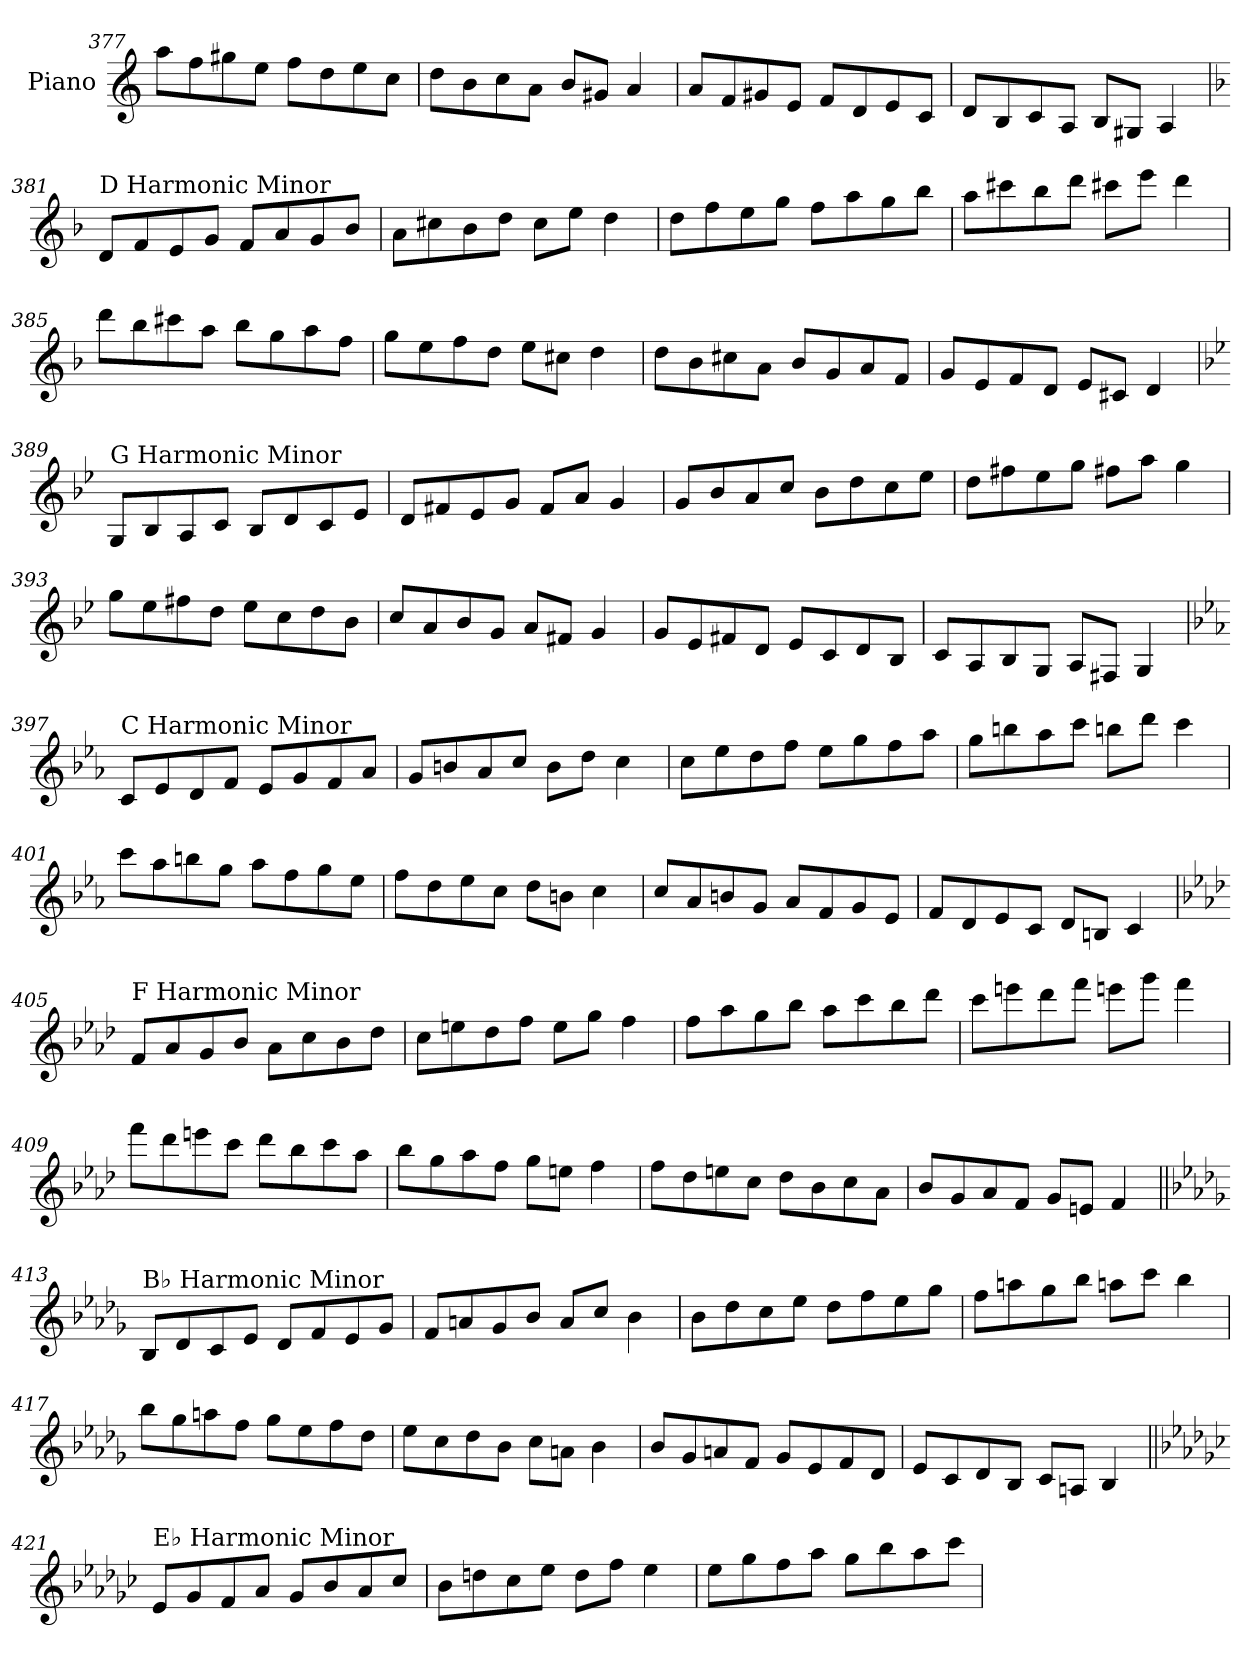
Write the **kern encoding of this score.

**kern
*part1
*staff1
*I"Piano
*I'Pno.
!!LO:LB:g=z
*clefG2
*k[]
=377
8aa\L
8ff\
8gg#X\
8ee\J
8ff\L
8dd\
8ee\
8cc\J
=378
8dd\L
8b\
8cc\
8a\J
8b/L
8g#X/J
4a/
=379
8a/L
8f/
8g#X/
8e/J
8f/L
8d/
8e/
8c/J
=380
8d/L
8B/
8c/
8A/J
8B/L
8G#X/J
4A/
!!LO:LB:g=z
=381
*k[b-]
!LO:TX:a:t=D Harmonic Minor
8d/L
8f/
8e/
8g/J
8f/L
8a/
8g/
8b-/J
=382
8a\L
8cc#X\
8b-\
8dd\J
8cc#\L
8ee\J
4dd\
=383
8dd\L
8ff\
8ee\
8gg\J
8ff\L
8aa\
8gg\
8bb-\J
=384
8aa\L
8ccc#X\
8bb-\
8ddd\J
8ccc#X\L
8eee\J
4ddd\
!!LO:LB:g=z
=385
8ddd\L
8bb-\
8ccc#X\
8aa\J
8bb-\L
8gg\
8aa\
8ff\J
=386
8gg\L
8ee\
8ff\
8dd\J
8ee\L
8cc#X\J
4dd\
=387
8dd\L
8b-\
8cc#X\
8a\J
8b-/L
8g/
8a/
8f/J
=388
8g/L
8e/
8f/
8d/J
8e/L
8c#X/J
4d/
!!LO:LB:g=z
=389
*k[b-e-]
!LO:TX:a:t=G Harmonic Minor
8G/L
8B-/
8A/
8c/J
8B-/L
8d/
8c/
8e-/J
=390
8d/L
8f#X/
8e-/
8g/J
8f#/L
8a/J
4g/
=391
8g/L
8b-/
8a/
8cc/J
8b-\L
8dd\
8cc\
8ee-\J
=392
8dd\L
8ff#X\
8ee-\
8gg\J
8ff#X\L
8aa\J
4gg\
!!LO:LB:g=z
=393
8gg\L
8ee-\
8ff#X\
8dd\J
8ee-\L
8cc\
8dd\
8b-\J
=394
8cc/L
8a/
8b-/
8g/J
8a/L
8f#X/J
4g/
=395
8g/L
8e-/
8f#X/
8d/J
8e-/L
8c/
8d/
8B-/J
=396
8c/L
8A/
8B-/
8G/J
8A/L
8F#X/J
4G/
!!LO:LB:g=z
=397
*k[b-e-a-]
!LO:TX:a:t=C Harmonic Minor
8c/L
8e-/
8d/
8f/J
8e-/L
8g/
8f/
8a-/J
=398
8g/L
8bn/
8a-/
8cc/J
8b\L
8dd\J
4cc\
=399
8cc\L
8ee-\
8dd\
8ff\J
8ee-\L
8gg\
8ff\
8aa-\J
=400
8gg\L
8bbn\
8aa-\
8ccc\J
8bbn\L
8ddd\J
4ccc\
!!LO:LB:g=z
=401
8ccc\L
8aa-\
8bbn\
8gg\J
8aa-\L
8ff\
8gg\
8ee-\J
=402
8ff\L
8dd\
8ee-\
8cc\J
8dd\L
8bn\J
4cc\
=403
8cc/L
8a-/
8bn/
8g/J
8a-/L
8f/
8g/
8e-/J
=404
8f/L
8d/
8e-/
8c/J
8d/L
8Bn/J
4c/
!!LO:PB:g=z
=405
*k[b-e-a-d-]
!LO:TX:a:t=F Harmonic Minor
8f/L
8a-/
8g/
8b-/J
8a-\L
8cc\
8b-\
8dd-\J
=406
8cc\L
8een\
8dd-\
8ff\J
8ee\L
8gg\J
4ff\
=407
8ff\L
8aa-\
8gg\
8bb-\J
8aa-\L
8ccc\
8bb-\
8ddd-\J
=408
8ccc\L
8eeen\
8ddd-\
8fff\J
8eeen\L
8ggg\J
4fff\
!!LO:LB:g=z
=409
8fff\L
8ddd-\
8eeen\
8ccc\J
8ddd-\L
8bb-\
8ccc\
8aa-\J
=410
8bb-\L
8gg\
8aa-\
8ff\J
8gg\L
8een\J
4ff\
=411
8ff\L
8dd-\
8een\
8cc\J
8dd-\L
8b-\
8cc\
8a-\J
=412
8b-/L
8g/
8a-/
8f/J
8g/L
8en/J
4f/
!!LO:LB:g=z
=413||
*k[b-e-a-d-g-]
!LO:TX:a:t=B♭ Harmonic Minor
8B-/L
8d-/
8c/
8e-/J
8d-/L
8f/
8e-/
8g-/J
=414
8f/L
8an/
8g-/
8b-/J
8a/L
8cc/J
4b-\
=415
8b-\L
8dd-\
8cc\
8ee-\J
8dd-\L
8ff\
8ee-\
8gg-\J
=416
8ff\L
8aan\
8gg-\
8bb-\J
8aan\L
8ccc\J
4bb-\
!!LO:LB:g=z
=417
8bb-\L
8gg-\
8aan\
8ff\J
8gg-\L
8ee-\
8ff\
8dd-\J
=418
8ee-\L
8cc\
8dd-\
8b-\J
8cc\L
8an\J
4b-\
=419
8b-/L
8g-/
8an/
8f/J
8g-/L
8e-/
8f/
8d-/J
=420
8e-/L
8c/
8d-/
8B-/J
8c/L
8An/J
4B-/
!!LO:LB:g=z
=421||
*k[b-e-a-d-g-c-]
!LO:TX:a:t=E♭ Harmonic Minor
8e-/L
8g-/
8f/
8a-/J
8g-/L
8b-/
8a-/
8cc-/J
=422
8b-\L
8ddn\
8cc-\
8ee-\J
8dd\L
8ff\J
4ee-\
=423
8ee-\L
8gg-\
8ff\
8aa-\J
8gg-\L
8bb-\
8aa-\
8ccc-\J
=
*-
